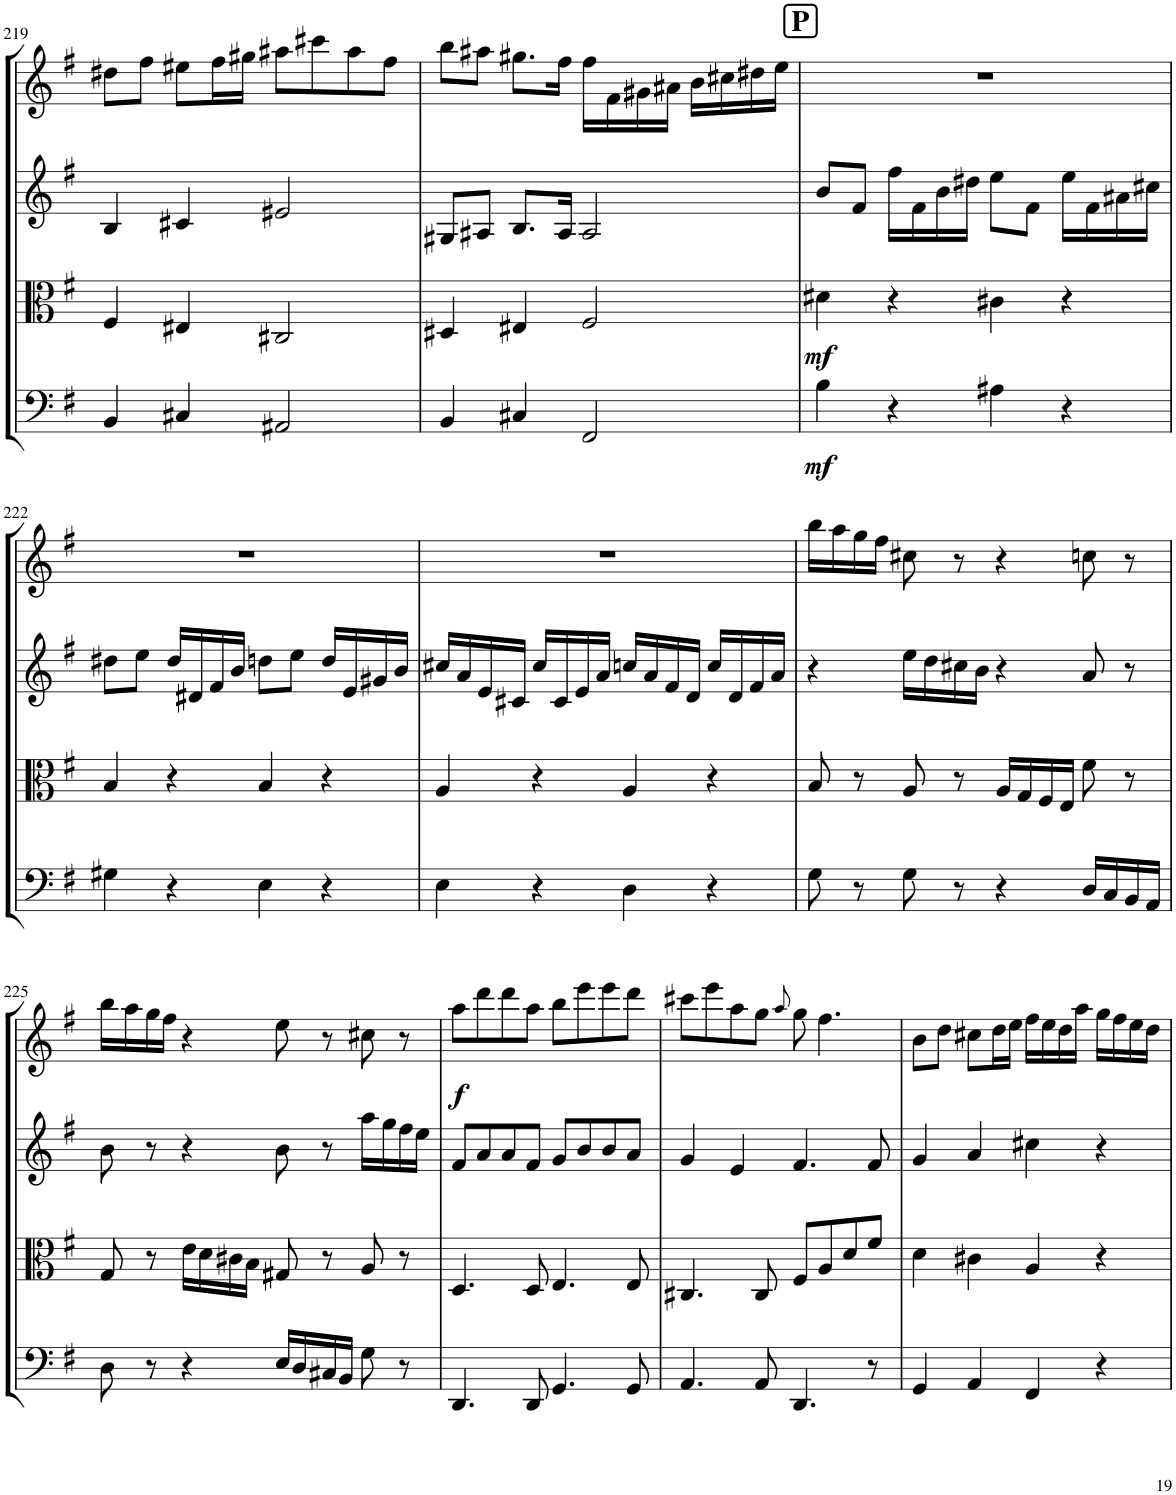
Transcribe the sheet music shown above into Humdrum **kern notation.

**kern	**dynam	**kern	**dynam	**kern	**kern	**dynam
*part4	*part4	*part3	*part3	*part2	*part1	*part1
*staff4	*staff4	*staff3	*staff3	*staff2	*staff1	*staff1
*I"Violoncello	*	*I"Viola	*	*I"Violin II	*I"Violin I	*
*I'Vc	*	*I'Vla	*	*I'Vln	*I'Vln	*
!!LO:PB:g=z
*clefF4	*	*clefC3	*	*clefG2	*clefG2	*
*k[f#]	*	*k[f#]	*	*k[f#]	*k[f#]	*
*M4/4	*	*M4/4	*	*M4/4	*M4/4	*
=219	=219	=219	=219	=219	=219	=219
4BB/	.	4F#/	.	4B/	8dd#X\L	.
.	.	.	.	.	8ff#\J	.
4C#X/	.	4E#X/	.	4c#X/	8ee#X\L	.
.	.	.	.	.	16ff#\L	.
.	.	.	.	.	16gg#X\JJ	.
2AA#X/	.	2C#X/	.	2e#X/	8aa#X\L	.
.	.	.	.	.	8ccc#X\	.
.	.	.	.	.	8aa#\	.
.	.	.	.	.	8ff#\J	.
=220	=220	=220	=220	=220	=220	=220
4BB/	.	4D#X/	.	8G#X/L	8bb\L	.
.	.	.	.	8A#X/J	8aa#X\J	.
4C#X/	.	4E#X/	.	8.B/L	8.gg#X\L	.
.	.	.	.	16A#/Jk	16ff#\Jk	.
2FF#/	.	2F#/	.	2A#/	16ff#\LL	.
.	.	.	.	.	16f#\	.
.	.	.	.	.	16g#X\	.
.	.	.	.	.	16a#X\JJ	.
.	.	.	.	.	16b\LL	.
.	.	.	.	.	16cc#X\	.
.	.	.	.	.	16dd#X\	.
.	.	.	.	.	16ee\JJ	.
!!LO:REH:place=s1:a:B:cj:fs=14:t=P
=221	=221	=221	=221	=221	=221	=221
!	!LO:DY:b	!	!LO:DY:b	!	!	!
4B\	mf	4d#X\	mf	8b/L	1r	.
.	.	.	.	8f#/J	.	.
4r	.	4r	.	16ff#\LL	.	.
.	.	.	.	16f#\	.	.
.	.	.	.	16b\	.	.
.	.	.	.	16dd#X\JJ	.	.
4A#X\	.	4c#X\	.	8ee\L	.	.
.	.	.	.	8f#\J	.	.
4r	.	4r	.	16ee\LL	.	.
.	.	.	.	16f#\	.	.
.	.	.	.	16a#X\	.	.
.	.	.	.	16cc#X\JJ	.	.
!!LO:LB:g=z
=222	=222	=222	=222	=222	=222	=222
4G#X\	.	4B/	.	8dd#X\L	1r	.
.	.	.	.	8ee\J	.	.
4r	.	4r	.	16dd#/LL	.	.
.	.	.	.	16d#X/	.	.
.	.	.	.	16f#/	.	.
.	.	.	.	16b/JJ	.	.
4E\	.	4B/	.	8ddn\L	.	.
.	.	.	.	8ee\J	.	.
4r	.	4r	.	16dd/LL	.	.
.	.	.	.	16e/	.	.
.	.	.	.	16g#X/	.	.
.	.	.	.	16b/JJ	.	.
=223	=223	=223	=223	=223	=223	=223
4E\	.	4A/	.	16cc#X/LL	1r	.
.	.	.	.	16a/	.	.
.	.	.	.	16e/	.	.
.	.	.	.	16c#X/JJ	.	.
4r	.	4r	.	16cc#/LL	.	.
.	.	.	.	16c#/	.	.
.	.	.	.	16e/	.	.
.	.	.	.	16a/JJ	.	.
4D\	.	4A/	.	16ccn/LL	.	.
.	.	.	.	16a/	.	.
.	.	.	.	16f#/	.	.
.	.	.	.	16d/JJ	.	.
4r	.	4r	.	16cc/LL	.	.
.	.	.	.	16d/	.	.
.	.	.	.	16f#/	.	.
.	.	.	.	16a/JJ	.	.
=224	=224	=224	=224	=224	=224	=224
8G\	.	8B/	.	4r	16bb\LL	.
.	.	.	.	.	16aa\	.
8r	.	8r	.	.	16gg\	.
.	.	.	.	.	16ff#\JJ	.
8G\	.	8A/	.	16ee\LL	8cc#X\	.
.	.	.	.	16dd\	.	.
8r	.	8r	.	16cc#X\	8r	.
.	.	.	.	16b\JJ	.	.
4r	.	16A/LL	.	4r	4r	.
.	.	16G/	.	.	.	.
.	.	16F#/	.	.	.	.
.	.	16E/JJ	.	.	.	.
16D/LL	.	8f#\	.	8a/	8ccn\	.
16C/	.	.	.	.	.	.
16BB/	.	8r	.	8r	8r	.
16AA/JJ	.	.	.	.	.	.
!!LO:LB:g=z
=225	=225	=225	=225	=225	=225	=225
8D\	.	8G/	.	8b\	16bb\LL	.
.	.	.	.	.	16aa\	.
8r	.	8r	.	8r	16gg\	.
.	.	.	.	.	16ff#\JJ	.
4r	.	16e\LL	.	4r	4r	.
.	.	16d\	.	.	.	.
.	.	16c#X\	.	.	.	.
.	.	16B\JJ	.	.	.	.
16E/LL	.	8G#X/	.	8b\	8ee\	.
16D/	.	.	.	.	.	.
16C#X/	.	8r	.	8r	8r	.
16BB/JJ	.	.	.	.	.	.
8G\	.	8A/	.	16aa\LL	8cc#X\	.
.	.	.	.	16gg\	.	.
8r	.	8r	.	16ff#\	8r	.
.	.	.	.	16ee\JJ	.	.
=226	=226	=226	=226	=226	=226	=226
!	!	!	!	!	!	!LO:DY:b
4.DD/	.	4.D/	.	8f#/L	8aa\L	f
.	.	.	.	8a/	8ddd\	.
.	.	.	.	8a/	8ddd\	.
8DD/	.	8D/	.	8f#/J	8aa\J	.
4.GG/	.	4.E/	.	8g/L	8bb\L	.
.	.	.	.	8b/	8eee\	.
.	.	.	.	8b/	8eee\	.
8GG/	.	8E/	.	8a/J	8ddd\J	.
=227	=227	=227	=227	=227	=227	=227
4.AA/	.	4.C#X/	.	4g/	8ccc#X\L	.
.	.	.	.	.	8eee\	.
.	.	.	.	4e/	8aa\	.
8AA/	.	8C#/	.	.	8gg\J	.
.	.	.	.	.	8qaa/	.
4.DD/	.	8F#/L	.	4.f#/	8gg\	.
.	.	8A/	.	.	4.ff#\	.
.	.	8d/	.	.	.	.
8r	.	8f#/J	.	8f#/	.	.
=228	=228	=228	=228	=228	=228	=228
4GG/	.	4d\	.	4g/	8b\L	.
.	.	.	.	.	8dd\J	.
4AA/	.	4c#X\	.	4a/	8cc#X\L	.
.	.	.	.	.	16dd\L	.
.	.	.	.	.	16ee\JJ	.
4FF#/	.	4A/	.	4cc#X\	16ff#\LL	.
.	.	.	.	.	16ee\	.
.	.	.	.	.	16dd\	.
.	.	.	.	.	16aa\JJ	.
4r	.	4r	.	4r	16gg\LL	.
.	.	.	.	.	16ff#\	.
.	.	.	.	.	16ee\	.
.	.	.	.	.	16dd\JJ	.
=	=	=	=	=	=	=
*-	*-	*-	*-	*-	*-	*-
